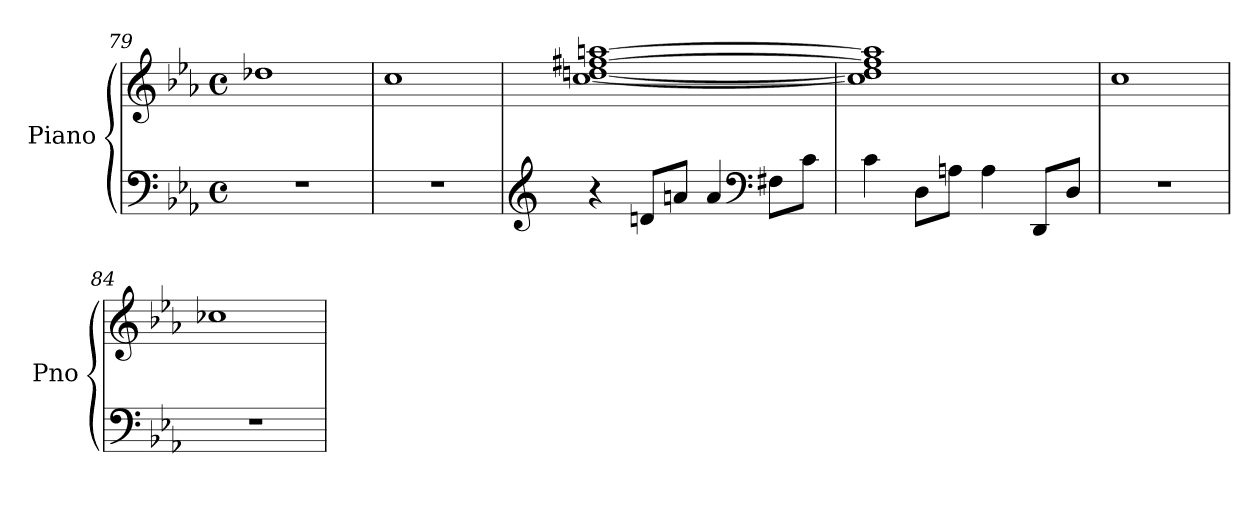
**kern	**kern
*part1	*part1
*staff2	*staff1
*I"Piano	*
*I'Pno	*
*clefF4	*clefG2
*k[b-e-a-]	*k[b-e-a-]
*M4/4	*M4/4
*met(c)	*met(c)
=79	=79
1r	1dd-X
=80	=80
1r	1cc
!!LO:LB:g=z
=81	=81
*clefG2	*
4r	[1cc [1ddn [1ff#X [1aan
8dn/L	.
8an/J	.
4a/	.
*clefF4	*
8F#X\L	.
8c\J	.
=82	=82
4c\	1cc] 1ddn] 1ff#] 1aa]
8D\L	.
8An\J	.
4A\	.
8DD/L	.
8D/J	.
=83	=83
1r	1cc
=84	=84
1r	1cc-X
=	=
*-	*-
